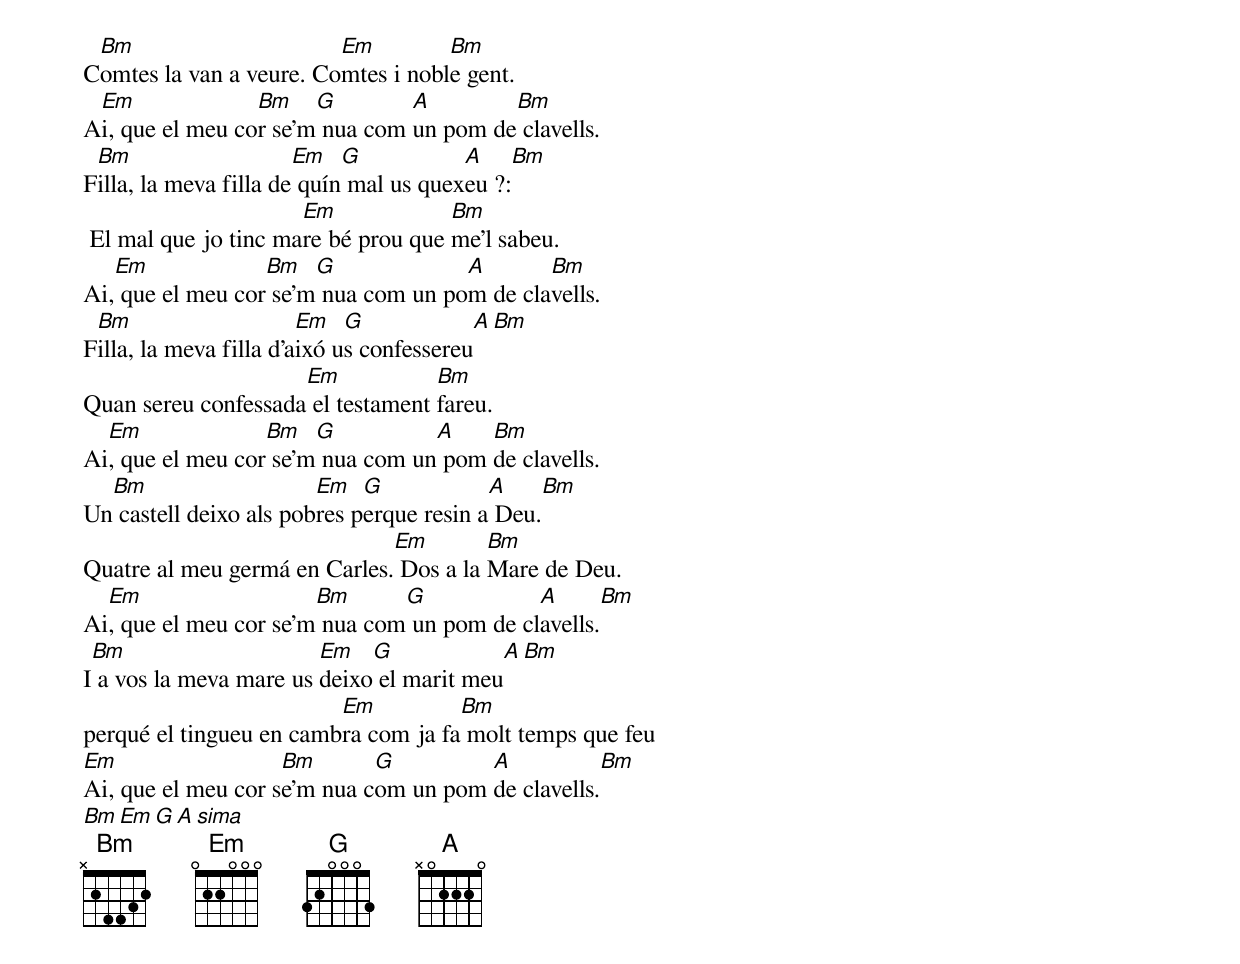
 Bm                      Em         Bm
Comtes la van a veure. Comtes i noble gent.
 Em              Bm    G        A        Bm
Ai, que el meu cor se'm nua com un pom de clavells.
 Bm                    Em   G           A       Bm
Filla, la meva filla de quín mal us quexeu ?:
                      Em             Bm
 El mal que jo tinc mare bé prou que me'l sabeu.
   Em             Bm   G             A       Bm
Ai, que el meu cor se'm nua com un pom de clavells.
 Bm                     Em   G            A       Bm
Filla, la meva filla d'aixó us confessereu
                     Em            Bm
Quan sereu confessada el testament fareu.
  Em              Bm   G          A    Bm
Ai, que el meu cor se'm nua com un pom de clavells.
  Bm                    Em   G            A       Bm
Un castell deixo als pobres perque resin a Deu.
                              Em        Bm
Quatre al meu germá en Carles. Dos a la Mare de Deu.
  Em                   Bm      G            A      Bm
Ai, que el meu cor se'm nua com un pom de clavells.
 Bm                     Em   G            A       Bm
I a vos la meva mare us deixo el marit meu
                         Em          Bm
perqué el tingueu en cambra com ja fa molt temps que feu
Em                  Bm       G         A           Bm
Ai, que el meu cor se'm nua com un pom de clavells.
 Bm                     Em   G            A        sima
